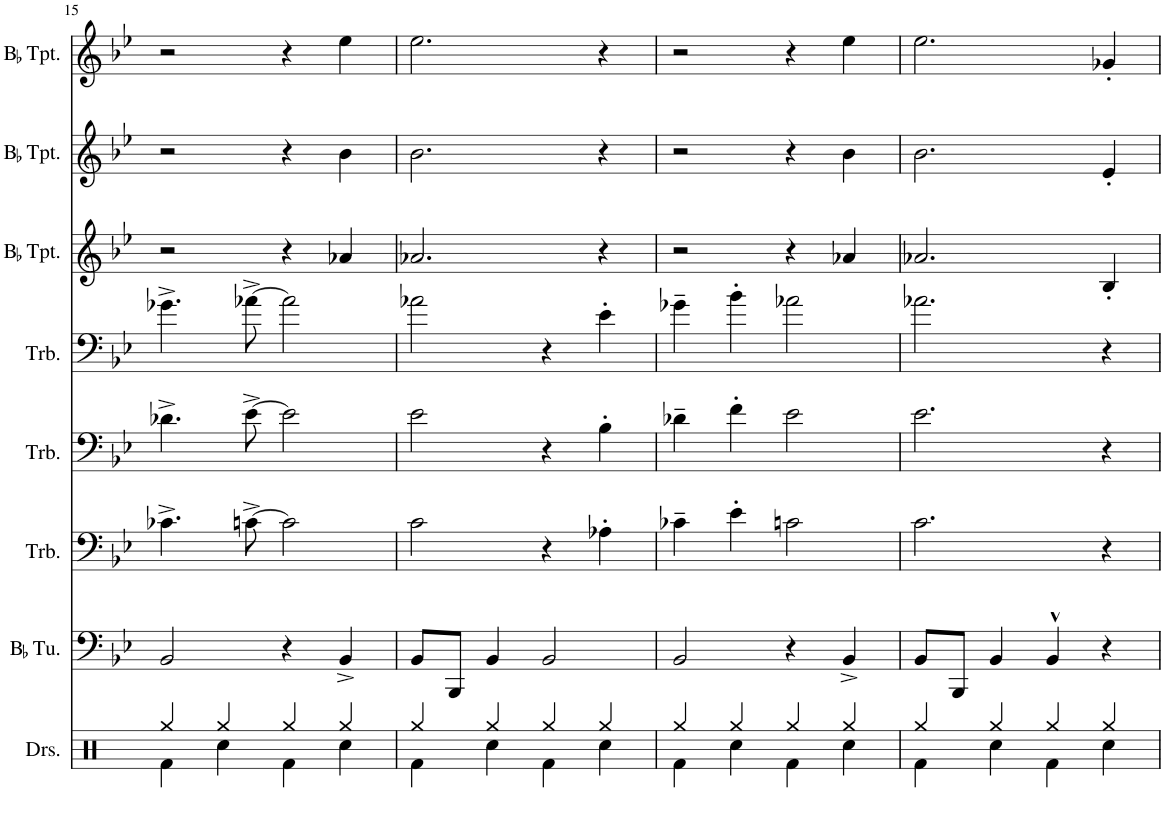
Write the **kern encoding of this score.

**kern	**kern	**kern	**kern	**kern	**kern	**kern	**kern
*part8	*part7	*part6	*part5	*part4	*part3	*part2	*part1
*staff8	*staff7	*staff6	*staff5	*staff4	*staff3	*staff2	*staff1
*I"Drumset	*I"BaccidentalFlat Tuba	*I"Trombone	*I"Trombone	*I"Trombone	*I"BaccidentalFlat Trumpet	*I"BaccidentalFlat Trumpet	*I"BaccidentalFlat Trumpet
*I'Drs.	*I'BaccidentalFlat Tu.	*I'Trb.	*I'Trb.	*I'Trb.	*I'BaccidentalFlat Tpt.	*I'BaccidentalFlat Tpt.	*I'BaccidentalFlat Tpt.
!!LO:PB:g=z
*clefX	*clefF4	*clefF4	*clefF4	*clefF4	*clefG2	*clefG2	*clefG2
*	*	*	*	*	*ITrd1c2	*ITrd1c2	*ITrd1c2
*k[]	*k[b-e-]	*k[b-e-]	*k[b-e-]	*k[b-e-]	*k[b-e-]	*k[b-e-]	*k[b-e-]
=15	=15	=15	=15	=15	=15	=15	=15
*^	*	*	*	*	*	*	*
4Rf\	4Rgg/	2BB-/	4.c-X^\	4.d-X^\	4.g-X^\	2r	2r	2r
4Rcc\	4Rgg/	.	.	.	.	.	.	.
.	.	.	[8cn^\	[8e-^\	[8a-X^\	.	.	.
4Rf\	4Rgg/	4r	2c\]	2e-\]	2a-\]	4r	4r	4r
4Rcc\	4Rgg/	4BB-^/	.	.	.	4a-X/	4b-\	4ee-\
=16	=16	=16	=16	=16	=16	=16	=16	=16
4Rf\	4Rgg/	8BB-/L	2c\	2e-\	2a-X\	2.a-X/	2.b-\	2.ee-\
.	.	8BBB-/J	.	.	.	.	.	.
4Rcc\	4Rgg/	4BB-/	.	.	.	.	.	.
4Rf\	4Rgg/	2BB-/	4r	4r	4r	.	.	.
4Rcc\	4Rgg/	.	4A-X'\	4B-'\	4e-'\	4r	4r	4r
=17	=17	=17	=17	=17	=17	=17	=17	=17
4Rf\	4Rgg/	2BB-/	4c-X~\	4d-X~\	4g-X~\	2r	2r	2r
4Rcc\	4Rgg/	.	4e-'\	4f'\	4b-'\	.	.	.
4Rf\	4Rgg/	4r	2cn\	2e-\	2a-X\	4r	4r	4r
4Rcc\	4Rgg/	4BB-^/	.	.	.	4a-X/	4b-\	4ee-\
=18	=18	=18	=18	=18	=18	=18	=18	=18
4Rf\	4Rgg/	8BB-/L	2.c\	2.e-\	2.a-X\	2.a-X/	2.b-\	2.ee-\
.	.	8BBB-/J	.	.	.	.	.	.
4Rcc\	4Rgg/	4BB-/	.	.	.	.	.	.
4Rf\	4Rgg/	4BB-^^/	.	.	.	.	.	.
4Rcc\	4Rgg/	4r	4r	4r	4r	4B-'/	4e-'/	4g-X'/
*v	*v	*	*	*	*	*	*	*
=	=	=	=	=	=	=	=
*-	*-	*-	*-	*-	*-	*-	*-
